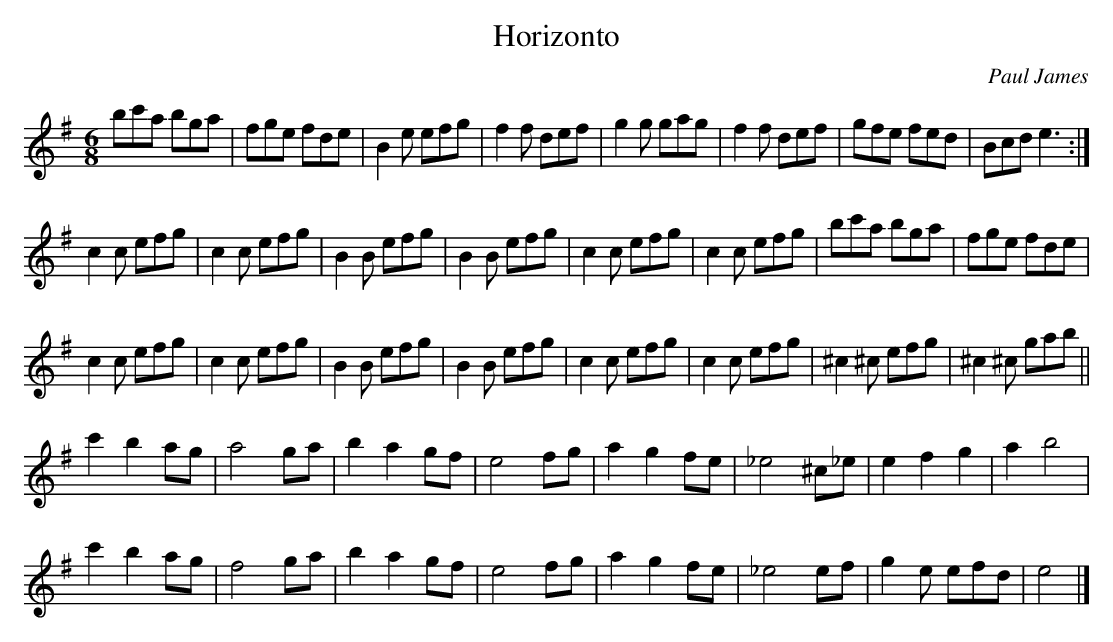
X:1
T:Horizonto
M:6/8
L:1/8
C:Paul James
K:G
bc'a bga | fge fde | B2e efg | f2f def |\
g2g gag | f2f def | gfe fed | Bcd e3 :|
c2c efg | c2c efg | B2B efg | B2B efg |\
c2c efg | c2c efg | bc'a bga | fge fde |
c2c efg | c2c efg | B2B efg | B2B efg |\
c2c efg | c2c efg | ^c2^c efg | ^c2^c gab ||
c'2b2ag | a4ga | b2a2gf | e4fg |\
a2g2fe | _e4^c_e | e2f2g2 | a2b4 |
c'2b2ag | f4ga | b2a2gf | e4fg |\
a2g2fe | _e4ef | g2e efd | e4 |]
